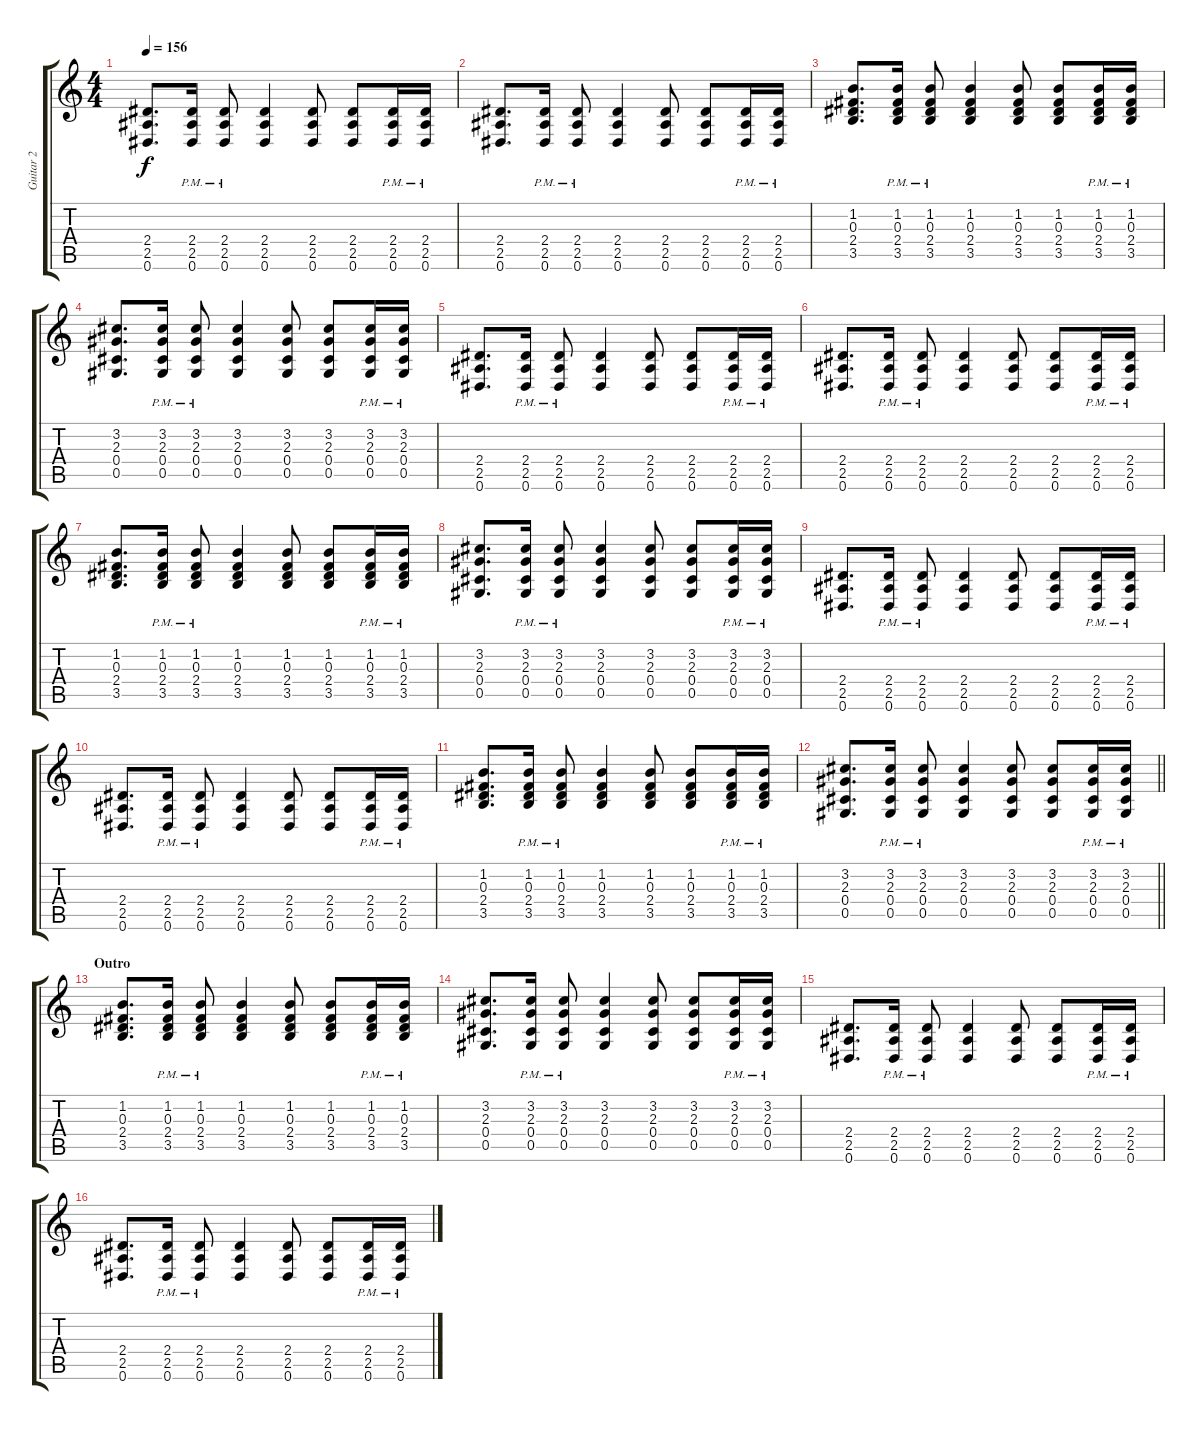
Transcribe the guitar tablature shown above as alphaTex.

\track ("Guitar 2" "Guitar 2") {instrument overdrivenguitar}
\staff {score tabs}
\tuning (Eb4 Bb3 Gb3 Db3 Ab2 Eb2) {hide}
\ts (4 4)
\tempo 156
\clef g2
\ks c
(2.4 2.5 0.6).8{d dy f} (2.4{pm} 2.5{pm} 0.6{pm}).16 (2.4{pm} 2.5{pm} 0.6{pm}).8 (2.4 2.5 0.6).4 (2.4 2.5 0.6).8 (2.4 2.5 0.6).8 (2.4{pm} 2.5{pm} 0.6{pm}).16 (2.4{pm} 2.5{pm} 0.6{pm}).16 |
(2.4 2.5 0.6).8{d} (2.4{pm} 2.5{pm} 0.6{pm}).16 (2.4{pm} 2.5{pm} 0.6{pm}).8 (2.4 2.5 0.6).4 (2.4 2.5 0.6).8 (2.4 2.5 0.6).8 (2.4{pm} 2.5{pm} 0.6{pm}).16 (2.4{pm} 2.5{pm} 0.6{pm}).16 |
(1.2 0.3 2.4 3.5).8{d} (1.2{pm} 0.3{pm} 2.4{pm} 3.5{pm}).16 (1.2{pm} 0.3{pm} 2.4{pm} 3.5{pm}).8 (1.2 0.3 2.4 3.5).4 (1.2 0.3 2.4 3.5).8 (1.2 0.3 2.4 3.5).8 (1.2{pm} 0.3{pm} 2.4{pm} 3.5{pm}).16 (1.2{pm} 0.3{pm} 2.4{pm} 3.5{pm}).16 |
(3.2 2.3 0.4 0.5).8{d} (3.2{pm} 2.3{pm} 0.4{pm} 0.5{pm}).16 (3.2{pm} 2.3{pm} 0.4{pm} 0.5{pm}).8 (3.2 2.3 0.4 0.5).4 (3.2 2.3 0.4 0.5).8 (3.2 2.3 0.4 0.5).8 (3.2{pm} 2.3{pm} 0.4{pm} 0.5{pm}).16 (3.2{pm} 2.3{pm} 0.4{pm} 0.5{pm}).16 |
(2.4 2.5 0.6).8{d} (2.4{pm} 2.5{pm} 0.6{pm}).16 (2.4{pm} 2.5{pm} 0.6{pm}).8 (2.4 2.5 0.6).4 (2.4 2.5 0.6).8 (2.4 2.5 0.6).8 (2.4{pm} 2.5{pm} 0.6{pm}).16 (2.4{pm} 2.5{pm} 0.6{pm}).16 |
(2.4 2.5 0.6).8{d} (2.4{pm} 2.5{pm} 0.6{pm}).16 (2.4{pm} 2.5{pm} 0.6{pm}).8 (2.4 2.5 0.6).4 (2.4 2.5 0.6).8 (2.4 2.5 0.6).8 (2.4{pm} 2.5{pm} 0.6{pm}).16 (2.4{pm} 2.5{pm} 0.6{pm}).16 |
(1.2 0.3 2.4 3.5).8{d} (1.2{pm} 0.3{pm} 2.4{pm} 3.5{pm}).16 (1.2{pm} 0.3{pm} 2.4{pm} 3.5{pm}).8 (1.2 0.3 2.4 3.5).4 (1.2 0.3 2.4 3.5).8 (1.2 0.3 2.4 3.5).8 (1.2{pm} 0.3{pm} 2.4{pm} 3.5{pm}).16 (1.2{pm} 0.3{pm} 2.4{pm} 3.5{pm}).16 |
(3.2 2.3 0.4 0.5).8{d} (3.2{pm} 2.3{pm} 0.4{pm} 0.5{pm}).16 (3.2{pm} 2.3{pm} 0.4{pm} 0.5{pm}).8 (3.2 2.3 0.4 0.5).4 (3.2 2.3 0.4 0.5).8 (3.2 2.3 0.4 0.5).8 (3.2{pm} 2.3{pm} 0.4{pm} 0.5{pm}).16 (3.2{pm} 2.3{pm} 0.4{pm} 0.5{pm}).16 |
(2.4 2.5 0.6).8{d} (2.4{pm} 2.5{pm} 0.6{pm}).16 (2.4{pm} 2.5{pm} 0.6{pm}).8 (2.4 2.5 0.6).4 (2.4 2.5 0.6).8 (2.4 2.5 0.6).8 (2.4{pm} 2.5{pm} 0.6{pm}).16 (2.4{pm} 2.5{pm} 0.6{pm}).16 |
(2.4 2.5 0.6).8{d} (2.4{pm} 2.5{pm} 0.6{pm}).16 (2.4{pm} 2.5{pm} 0.6{pm}).8 (2.4 2.5 0.6).4 (2.4 2.5 0.6).8 (2.4 2.5 0.6).8 (2.4{pm} 2.5{pm} 0.6{pm}).16 (2.4{pm} 2.5{pm} 0.6{pm}).16 |
(1.2 0.3 2.4 3.5).8{d} (1.2{pm} 0.3{pm} 2.4{pm} 3.5{pm}).16 (1.2{pm} 0.3{pm} 2.4{pm} 3.5{pm}).8 (1.2 0.3 2.4 3.5).4 (1.2 0.3 2.4 3.5).8 (1.2 0.3 2.4 3.5).8 (1.2{pm} 0.3{pm} 2.4{pm} 3.5{pm}).16 (1.2{pm} 0.3{pm} 2.4{pm} 3.5{pm}).16 |
\barLineRight lightlight
(3.2 2.3 0.4 0.5).8{d} (3.2{pm} 2.3{pm} 0.4{pm} 0.5{pm}).16 (3.2{pm} 2.3{pm} 0.4{pm} 0.5{pm}).8 (3.2 2.3 0.4 0.5).4 (3.2 2.3 0.4 0.5).8 (3.2 2.3 0.4 0.5).8 (3.2{pm} 2.3{pm} 0.4{pm} 0.5{pm}).16 (3.2{pm} 2.3{pm} 0.4{pm} 0.5{pm}).16 |
\section ("" "Outro")
(1.2 0.3 2.4 3.5).8{d} (1.2{pm} 0.3{pm} 2.4{pm} 3.5{pm}).16 (1.2{pm} 0.3{pm} 2.4{pm} 3.5{pm}).8 (1.2 0.3 2.4 3.5).4 (1.2 0.3 2.4 3.5).8 (1.2 0.3 2.4 3.5).8 (1.2{pm} 0.3{pm} 2.4{pm} 3.5{pm}).16 (1.2{pm} 0.3{pm} 2.4{pm} 3.5{pm}).16 |
(3.2 2.3 0.4 0.5).8{d} (3.2{pm} 2.3{pm} 0.4{pm} 0.5{pm}).16 (3.2{pm} 2.3{pm} 0.4{pm} 0.5{pm}).8 (3.2 2.3 0.4 0.5).4 (3.2 2.3 0.4 0.5).8 (3.2 2.3 0.4 0.5).8 (3.2{pm} 2.3{pm} 0.4{pm} 0.5{pm}).16 (3.2{pm} 2.3{pm} 0.4{pm} 0.5{pm}).16 |
(2.4 2.5 0.6).8{d} (2.4{pm} 2.5{pm} 0.6{pm}).16 (2.4{pm} 2.5{pm} 0.6{pm}).8 (2.4 2.5 0.6).4 (2.4 2.5 0.6).8 (2.4 2.5 0.6).8 (2.4{pm} 2.5{pm} 0.6{pm}).16 (2.4{pm} 2.5{pm} 0.6{pm}).16 |
(2.4 2.5 0.6).8{d} (2.4{pm} 2.5{pm} 0.6{pm}).16 (2.4{pm} 2.5{pm} 0.6{pm}).8 (2.4 2.5 0.6).4 (2.4 2.5 0.6).8 (2.4 2.5 0.6).8 (2.4{pm} 2.5{pm} 0.6{pm}).16 (2.4{pm} 2.5{pm} 0.6{pm}).16
